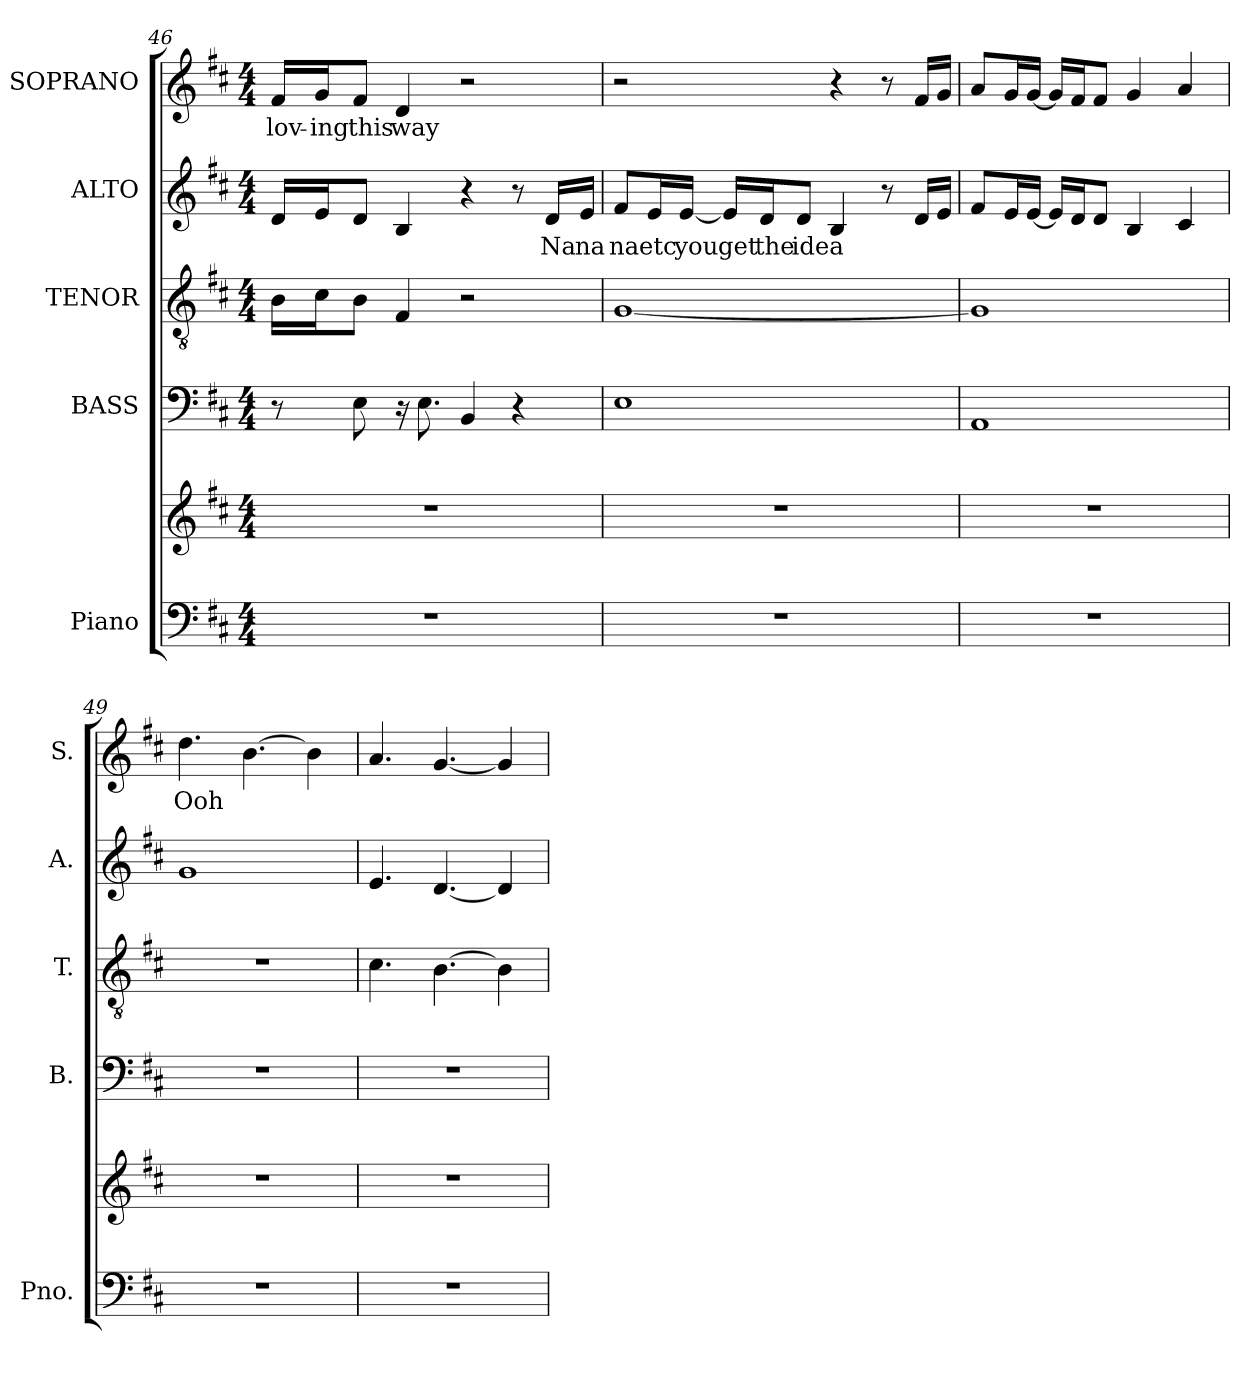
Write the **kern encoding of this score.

**kern	**kern	**kern	**kern	**kern	**text	**kern	**text
*part5	*part5	*part4	*part3	*part2	*part2	*part1	*part1
*staff6	*staff5	*staff4	*staff3	*staff2	*staff2	*staff1	*staff1
*I"Piano	*	*I"BASS	*I"TENOR	*I"ALTO	*	*I"SOPRANO	*
*I'Pno.	*	*I'B.	*I'T.	*I'A.	*	*I'S.	*
*clefF4	*clefG2	*clefF4	*clefGv2	*clefG2	*	*clefG2	*
*	*	*	*ITrd7c12	*	*	*	*
*k[f#c#]	*k[f#c#]	*k[f#c#]	*k[f#c#]	*k[f#c#]	*	*k[f#c#]	*
*D:	*D:	*D:	*D:	*D:	*	*D:	*
*M4/4	*M4/4	*M4/4	*M4/4	*M4/4	*	*M4/4	*
=46	=46	=46	=46	=46	=46	=46	=46
!	!	!	!	!	!	!	!LO:LY:b:color=#000000
1r	1r	8r	16BBi\LL	16di/LL	.	16f#i/LL	lov-
!	!	!	!	!	!	!	!LO:LY:b:color=#000000
.	.	.	16C#i\J	16ei/J	.	16gi/J	-ing
!	!	!	!	!	!	!	!LO:LY:b:color=#000000
.	.	8Ei\	8BBi\J	8di/J	.	8f#i/J	this
!	!	!	!	!	!	!	!LO:LY:b:color=#000000
.	.	16r	4FF#i/	4Bi/	.	4di/	way
.	.	8.Ei\	.	.	.	.	.
.	.	4BBi/	2r	4r	.	2r	.
.	.	4r	.	8r	.	.	.
!	!	!	!	!	!LO:LY:b:color=#000000	!	!
.	.	.	.	16di/LL	Na	.	.
!	!	!	!	!	!LO:LY:b:color=#000000	!	!
.	.	.	.	16ei/JJ	na	.	.
=47	=47	=47	=47	=47	=47	=47	=47
!	!	!	!	!	!LO:LY:b:color=#000000	!	!
1r	1r	1Ei	[1GGi	8f#i/L	na	2r	.
!	!	!	!	!	!LO:LY:b:color=#000000	!	!
.	.	.	.	16ei/L	etc	.	.
!	!	!	!	!	!LO:LY:b:color=#000000	!	!
.	.	.	.	[16ei/JJ	you	.	.
!	!	!	!	!	!LO:LY:b:color=#000000	!	!
.	.	.	.	16ei/LL]	get	.	.
!	!	!	!	!	!LO:LY:b:color=#000000	!	!
.	.	.	.	16di/J	the	.	.
!	!	!	!	!	!LO:LY:b:color=#000000	!	!
.	.	.	.	8di/J	idea	.	.
.	.	.	.	4Bi/	.	4r	.
.	.	.	.	8r	.	8r	.
.	.	.	.	16di/LL	.	16f#i/LL	.
.	.	.	.	16ei/JJ	.	16gi/JJ	.
=48	=48	=48	=48	=48	=48	=48	=48
1r	1r	1AAi	1GGi]	8f#i/L	.	8ai/L	.
.	.	.	.	16ei/L	.	16gi/L	.
.	.	.	.	[16ei/JJ	.	[16gi/JJ	.
.	.	.	.	16ei/LL]	.	16gi/LL]	.
.	.	.	.	16di/J	.	16f#i/J	.
.	.	.	.	8di/J	.	8f#i/J	.
.	.	.	.	4Bi/	.	4gi/	.
.	.	.	.	4c#i/	.	4ai/	.
!!LO:LB:g=z
=49	=49	=49	=49	=49	=49	=49	=49
!	!	!	!	!	!	!	!LO:LY:b:color=#000000
1r	1r	1r	1r	1gi	.	4.ddi\	Ooh
.	.	.	.	.	.	[4.bi\	.
.	.	.	.	.	.	4bi\]	.
=50	=50	=50	=50	=50	=50	=50	=50
1r	1r	1r	4.C#i\	4.ei/	.	4.ai/	.
.	.	.	[4.BBi\	[4.di/	.	[4.gi/	.
.	.	.	4BBi\]	4di/]	.	4gi/]	.
=	=	=	=	=	=	=	=
*-	*-	*-	*-	*-	*-	*-	*-
